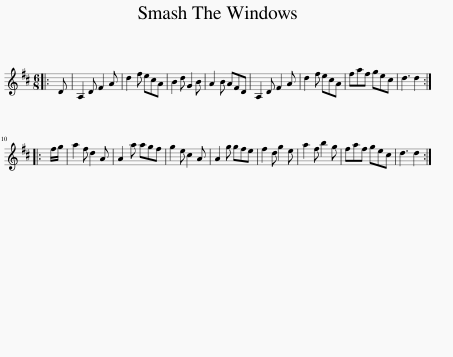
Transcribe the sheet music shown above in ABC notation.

X:1
L:1/8
M:6/8
I:linebreak $
K:D
V:1 treble
V:1
|: D | A,2 D F2 A | d2 f ecA | B2 d G2 B | A2 B AFD | %5
 A,2 D F2 A | d2 f ecA | faf gec | d3 d2 ::$ f/g/ | %10
 a2 f d2 A | A2 a agf | g2 e c2 A | A2 g gfe | f2 d g2 e | %15
 a2 f b2 g | faf gec | d3 d2 :| %18
